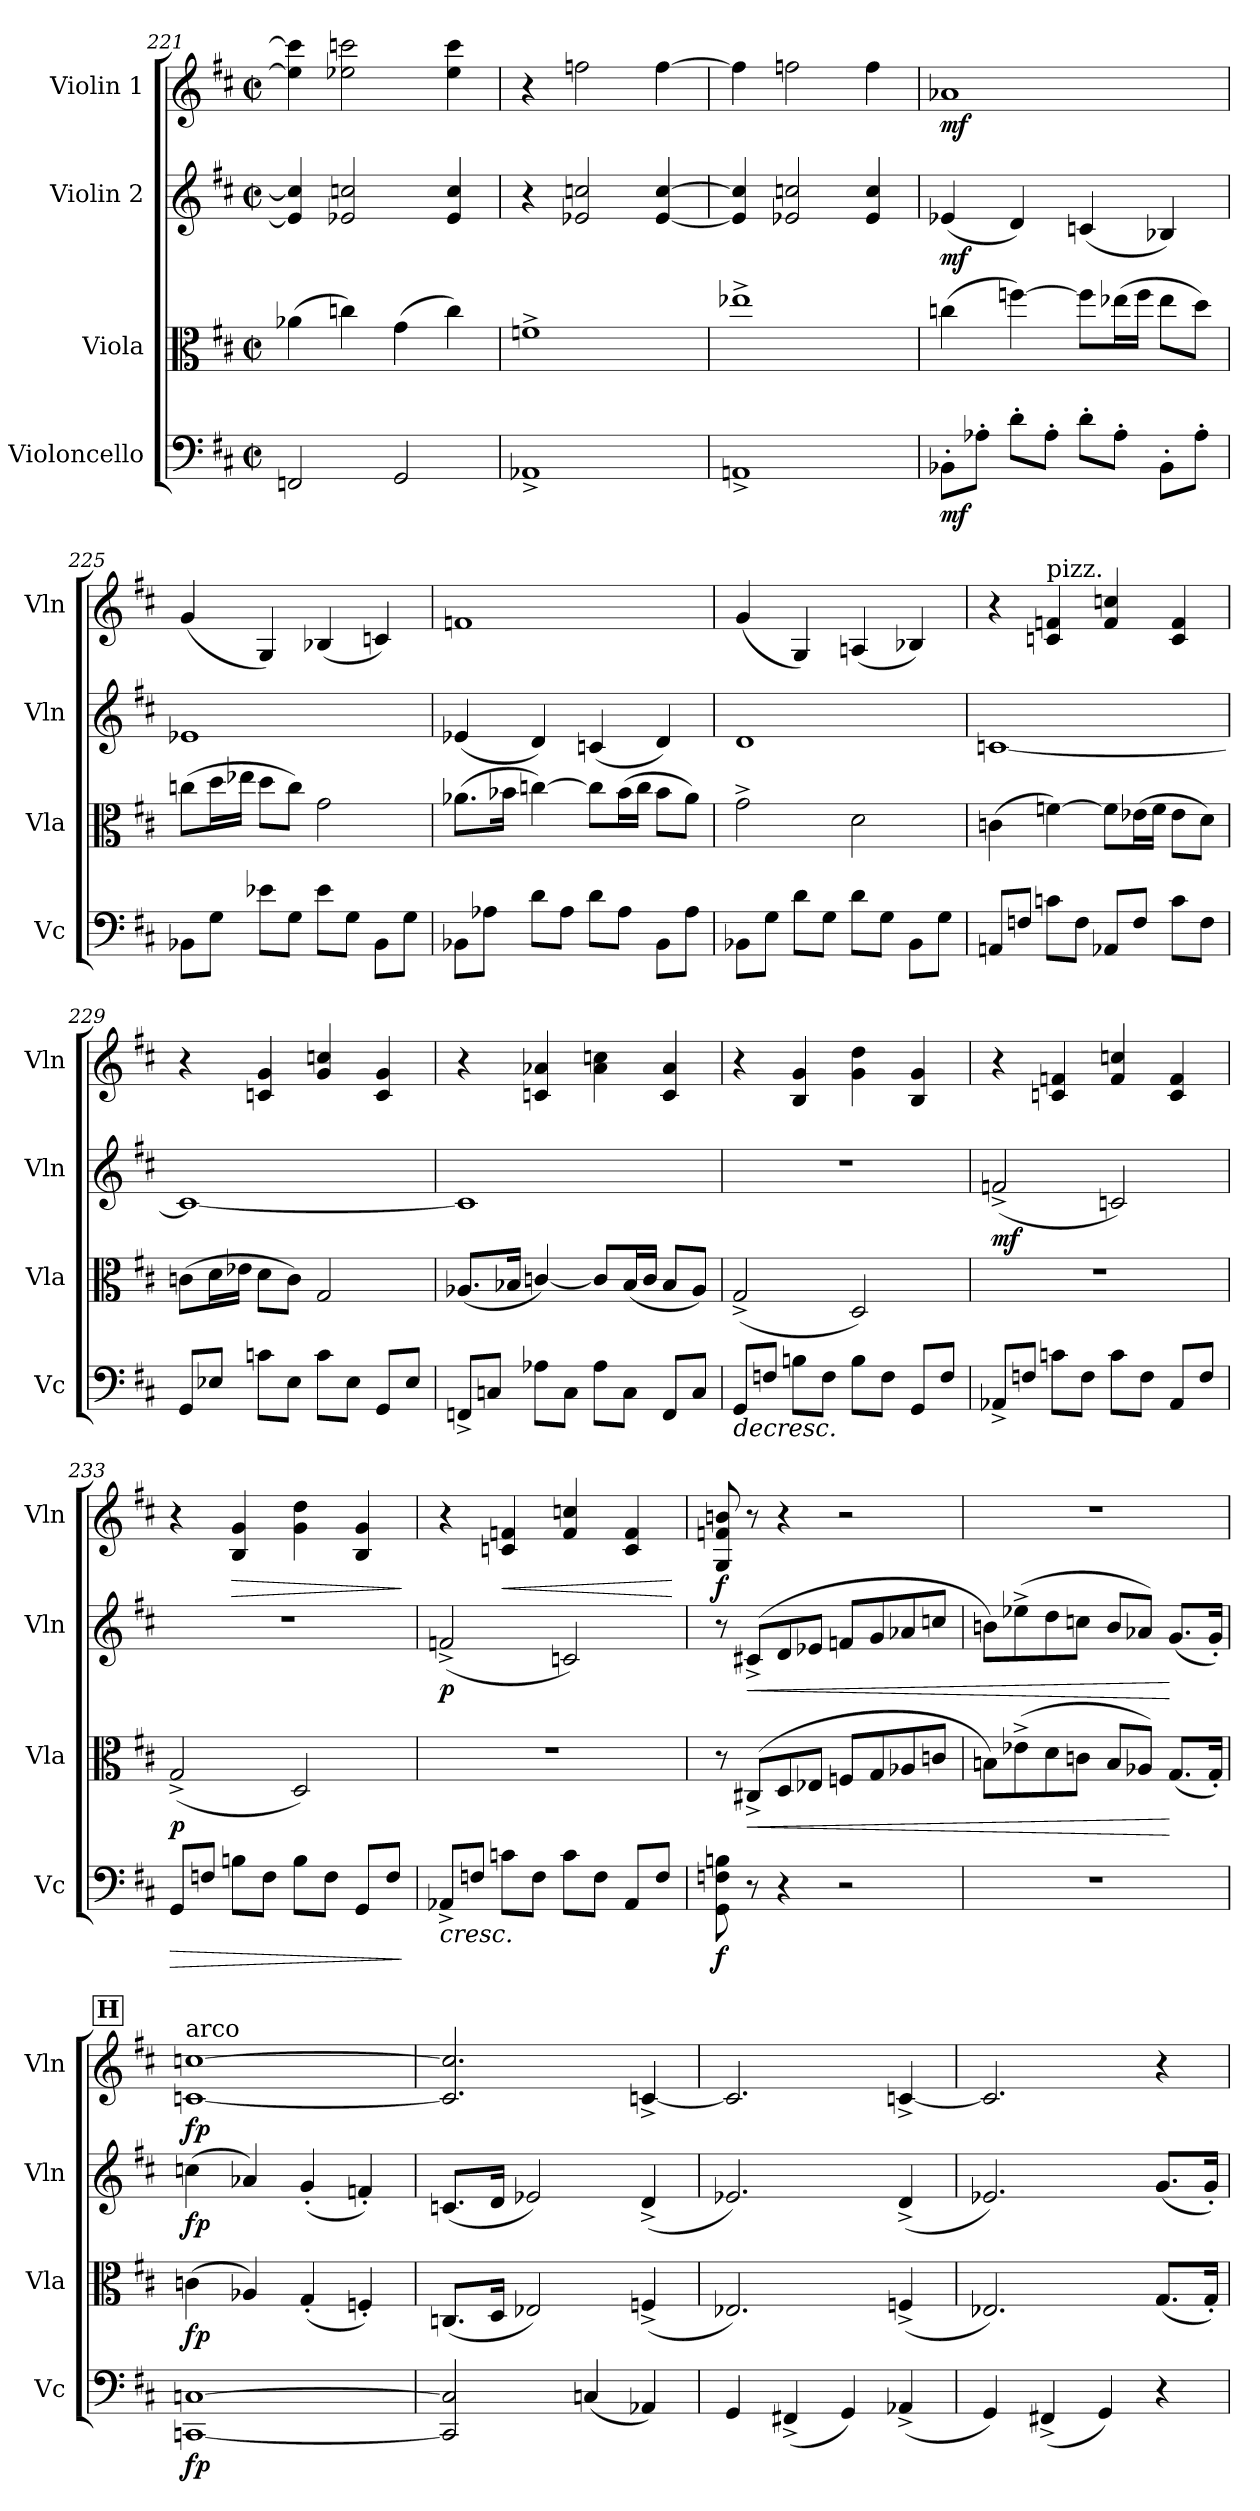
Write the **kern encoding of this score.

**kern	**dynam	**kern	**dynam	**kern	**dynam	**kern	**dynam
*part4	*part4	*part3	*part3	*part2	*part2	*part1	*part1
*staff4	*staff4	*staff3	*staff3	*staff2	*staff2	*staff1	*staff1
*I"Violoncello	*	*I"Viola	*	*I"Violin 2	*	*I"Violin 1	*
*I'Vc	*	*I'Vla	*	*I'Vln	*	*I'Vln	*
*clefF4	*	*clefC3	*	*clefG2	*	*clefG2	*
*k[f#c#]	*	*k[f#c#]	*	*k[f#c#]	*	*k[f#c#]	*
*M2/2	*	*M2/2	*	*M2/2	*	*M2/2	*
*met(c|)	*	*met(c|)	*	*met(c|)	*	*met(c|)	*
=221	=221	=221	=221	=221	=221	=221	=221
2FFn/	.	(4a-X\	.	4e-/] 4cc/]	.	4ee-\] 4ccc\]	.
.	.	4ccn\)	.	2e-X/ 2ccn/	.	2ee-X\ 2cccn\	.
2GG/	.	(4g\	.	.	.	.	.
.	.	4cc\)	.	4e-/ 4cc/	.	4ee-\ 4ccc\	.
=222	=222	=222	=222	=222	=222	=222	=222
1AA-X^>	.	1fn^	.	4r	.	4r	.
.	.	.	.	2e-X/ 2ccn/	.	2ffn\	.
.	.	.	.	[4e-/ [4cc/	.	[4ff\	.
=223	=223	=223	=223	=223	=223	=223	=223
1AAn^>	.	1ee-X^>	.	4e-/] 4cc/]	.	4ff\]	.
.	.	.	.	2e-X/ 2ccn/	.	2ffn\	.
.	.	.	.	4e-/ 4cc/	.	4ff\	.
!!LO:LB:g=z
=224	=224	=224	=224	=224	=224	=224	=224
!	!LO:DY:b	!	!LO:DY:b	!	!	!	!
!	!	!	!LO:DY:n=1:b	!	!LO:DY:b	!	!LO:DY:b
8BB-X'\L	mf	(4ccn\	mf other-dynamics	(4e-X/	mf	1a-X	mf
8A-X'\J	.	.	.	.	.	.	.
8d'\L	.	[4ffn\)	.	4d/)	.	.	.
8A-'\J	.	.	.	.	.	.	.
8d'\L	.	8ff\L]	.	(4cn/	.	.	.
8A-'\J	.	(16ee-X\L	.	.	.	.	.
.	.	16ff\JJ	.	.	.	.	.
8BB-'\L	.	8ee-\L	.	4B-X/)	.	.	.
8A-'\J	.	8dd\J)	.	.	.	.	.
=225	=225	=225	=225	=225	=225	=225	=225
8BB-X\L	.	(8ccn\L	.	1e-X	.	(4g/	.
8G\J	.	16dd\L	.	.	.	.	.
.	.	16ee-X\JJ	.	.	.	.	.
8e-X\L	.	8dd\L	.	.	.	4G/)	.
8G\J	.	8cc\J)	.	.	.	.	.
8e-\L	.	2g\	.	.	.	(4B-X/	.
8G\J	.	.	.	.	.	.	.
8BB-\L	.	.	.	.	.	4cn/)	.
8G\J	.	.	.	.	.	.	.
=226	=226	=226	=226	=226	=226	=226	=226
8BB-X\L	.	(8.a-X\L	.	(4e-X/	.	1fn	.
8A-X\J	.	.	.	.	.	.	.
.	.	16b-X\Jk	.	.	.	.	.
8d\L	.	[4ccn\)	.	4d/)	.	.	.
8A-\J	.	.	.	.	.	.	.
8d\L	.	8cc\L]	.	(4cn/	.	.	.
8A-\J	.	(16b-\L	.	.	.	.	.
.	.	16cc\JJ	.	.	.	.	.
8BB-\L	.	8b-\L	.	4d/)	.	.	.
8A-\J	.	8a-\J)	.	.	.	.	.
=227	=227	=227	=227	=227	=227	=227	=227
8BB-X\L	.	2g^\	.	1d	.	(4g/	.
8G\J	.	.	.	.	.	.	.
8d\L	.	.	.	.	.	4G/)	.
8G\J	.	.	.	.	.	.	.
8d\L	.	2d\	.	.	.	(4An/	.
8G\J	.	.	.	.	.	.	.
8BB-\L	.	.	.	.	.	4B-X/)	.
8G\J	.	.	.	.	.	.	.
!!LO:LB:g=z
=228	=228	=228	=228	=228	=228	=228	=228
8AAn/L	.	(4cn\	.	[1cn	.	4r	.
8Fn/J	.	.	.	.	.	.	.
!	!	!	!	!	!	!LO:TX:a:t=pizz.	!
8cn\L	.	[4fn\)	.	.	.	4cn/ 4fn/	.
8F\J	.	.	.	.	.	.	.
8AA-X/L	.	8f\L]	.	.	.	4f/ 4ccn/	.
8F/J	.	(16e-X\L	.	.	.	.	.
.	.	16f\JJ	.	.	.	.	.
8c\L	.	8e-\L	.	.	.	4c/ 4f/	.
8F\J	.	8d\J)	.	.	.	.	.
!!LO:PB:g=z
=229	=229	=229	=229	=229	=229	=229	=229
8GG/L	.	(8cn\L	.	1cn_	.	4r	.
8E-X/J	.	16d\L	.	.	.	.	.
.	.	16e-X\JJ	.	.	.	.	.
8cn\L	.	8d\L	.	.	.	4cn/ 4g/	.
8E-\J	.	8c\J)	.	.	.	.	.
8c\L	.	2G/	.	.	.	4g/ 4ccn/	.
8E-\J	.	.	.	.	.	.	.
8GG/L	.	.	.	.	.	4c/ 4g/	.
8E-/J	.	.	.	.	.	.	.
=230	=230	=230	=230	=230	=230	=230	=230
8FFn^>/L	.	(8.A-X/L	.	1c]	.	4r	.
8Cn/J	.	.	.	.	.	.	.
.	.	16B-X/Jk	.	.	.	.	.
8A-X\L	.	[4cn/)	.	.	.	4cn/ 4a-X/	.
8C\J	.	.	.	.	.	.	.
8A-\L	.	8c/L]	.	.	.	4a-\ 4ccn\	.
8C\J	.	(16B-/L	.	.	.	.	.
.	.	16c/JJ	.	.	.	.	.
8FF/L	.	8B-/L	.	.	.	4c/ 4a-/	.
8C/J	.	8A-/J)	.	.	.	.	.
=231	=231	=231	=231	=231	=231	=231	=231
!	!LO:HP:b	!	!	!	!	!	!
8GG/L	>	(2G^>/	.	1r	.	4r	.
8Fn/J	.	.	.	.	.	.	.
8Bn\L	.	.	.	.	.	4B/ 4g/	.
8F\J	.	.	.	.	.	.	.
8B\L	.	2D/)	.	.	.	4g\ 4dd\	.
8F\J	.	.	.	.	.	.	.
8GG/L	.	.	.	.	.	4B/ 4g/	.
8F/J	.	.	.	.	.	.	.
=232	=232	=232	=232	=232	=232	=232	=232
!	!	!	!	!	!LO:DY:b	!	!
8AA-X^>/L	.	1r	.	(2fn^>/	mf	4r	.
8Fn/J	.	.	.	.	.	.	.
8cn\L	.	.	.	.	.	4cn/ 4fn/	.
8F\J	.	.	.	.	.	.	.
8c\L	.	.	.	2cn/)	.	4f/ 4ccn/	.
8F\J	.	.	.	.	.	.	.
8AA-/L	.	.	.	.	.	4c/ 4f/	.
8F/J	.	.	.	.	.	.	.
!!LO:LB:g=z
=233	=233	=233	=233	=233	=233	=233	=233
!	!LO:HP:b	!	!LO:DY:b	!	!	!	!
8GG/L	>	(2G^>/	p	1r	.	4r	.
8Fn/J	.	.	.	.	.	.	.
!	!	!	!	!	!	!	!LO:HP:b
8Bn\L	.	.	.	.	.	4B/ 4g/	>
8F\J	.	.	.	.	.	.	.
8B\L	.	2D/)	.	.	.	4g\ 4dd\	.
8F\J	.	.	.	.	.	.	.
8GG/L	.	.	.	.	.	4B/ 4g/	.
8F/J	.	.	.	.	.	.	.
.	]	.	.	.	.	.	]
=234	=234	=234	=234	=234	=234	=234	=234
!	!LO:HP:b	!	!	!	!LO:DY:b	!	!
8AA-X^>/L	<	1r	.	(2fn^>/	p	4r	.
8Fn/J	.	.	.	.	.	.	.
!	!	!	!	!	!	!	!LO:HP:b
8cn\L	.	.	.	.	.	4cn/ 4fn/	<
8F\J	.	.	.	.	.	.	.
8c\L	.	.	.	2cn/)	.	4f/ 4ccn/	.
8F\J	.	.	.	.	.	.	.
8AA-/L	.	.	.	.	.	4c/ 4f/	.
8F/J	.	.	.	.	.	.	.
.	]	.	.	.	.	.	[
!!LO:PB:g=z
=235	=235	=235	=235	=235	=235	=235	=235
!	!LO:DY:b	!	!	!	!	!	!LO:DY:b
8GG\ 8Fn\ 8Bn\	f	8r	.	8r	.	8G/ 8fn/ 8bn/	f
!	!	!	!LO:HP:b	!	!LO:HP:b	!	!
8r	.	(>8C#X^>/L	<	(>8c#X^>/L	<	8r	.
4r	.	8D/	.	8d/	.	4r	.
.	.	8E-X/J	.	8e-X/J	.	.	.
2r	.	8Fn/L	.	8fn/L	.	2r	.
.	.	8G/	.	8g/	.	.	.
.	.	8A-X/	.	8a-X/	.	.	.
.	.	8cn/J	.	8ccn/J	.	.	.
=236	=236	=236	=236	=236	=236	=236	=236
1r	.	8Bn\L)	.	8bn\L)	.	1r	.
.	.	(8e-X^\	.	(8ee-X^\	.	.	.
.	.	8d\	.	8dd\	.	.	.
.	.	8cn\J	.	8ccn\J	.	.	.
.	.	8B/L	.	8b/L	.	.	.
.	.	8A-X/J)	.	8a-X/J)	.	.	.
.	.	(8.G/L	[	(8.g/L	[	.	.
.	.	16G'/Jk)	.	16g'/Jk)	.	.	.
!!LO:REH:place=s1:a:B:cj:fs=14:t=H
=237	=237	=237	=237	=237	=237	=237	=237
!	!	!	!	!	!	!LO:TX:a:t=arco	!
!	!LO:DY:b	!	!LO:DY:b	!	!LO:DY:b	!	!LO:DY:b
[1CCn [1Cn	fp	(4cn\	fp	(4ccn\	fp	[1cn [1ccn	fp
.	.	4A-X/)	.	4a-X/)	.	.	.
.	.	(4G'/	.	(4g'/	.	.	.
.	.	4Fn'/)	.	4fn'/)	.	.	.
=238	=238	=238	=238	=238	=238	=238	=238
2CC/] 2C/]	.	(8.Cn/L	.	(8.cn/L	.	2.c/] 2.cc/]	.
.	.	16D/Jk	.	16d/Jk	.	.	.
.	.	2E-X/)	.	2e-X/)	.	.	.
(4Cn/	.	.	.	.	.	.	.
4AA-X/)	.	(4Fn^>/	.	(4d^>/	.	[4cn^>/	.
.	[	.	.	.	.	.	.
=239	=239	=239	=239	=239	=239	=239	=239
4GG/	.	2.E-X/)	.	2.e-X/)	.	2.c/]	.
(4FF#X^>/	.	.	.	.	.	.	.
4GG/)	.	.	.	.	.	.	.
(4AA-X^>/	.	(4Fn^>/	.	(4d^>/	.	[4cn^>/	.
=240	=240	=240	=240	=240	=240	=240	=240
4GG/)	.	2.E-X/)	.	2.e-X/)	.	2.c/]	.
(4FF#X^>/	.	.	.	.	.	.	.
4GG/)	.	.	.	.	.	.	.
4r	.	(8.G/L	.	(8.g/L	.	4r	.
.	.	16G'/Jk)	.	16g'/Jk)	.	.	.
=	=	=	=	=	=	=	=
*-	*-	*-	*-	*-	*-	*-	*-
